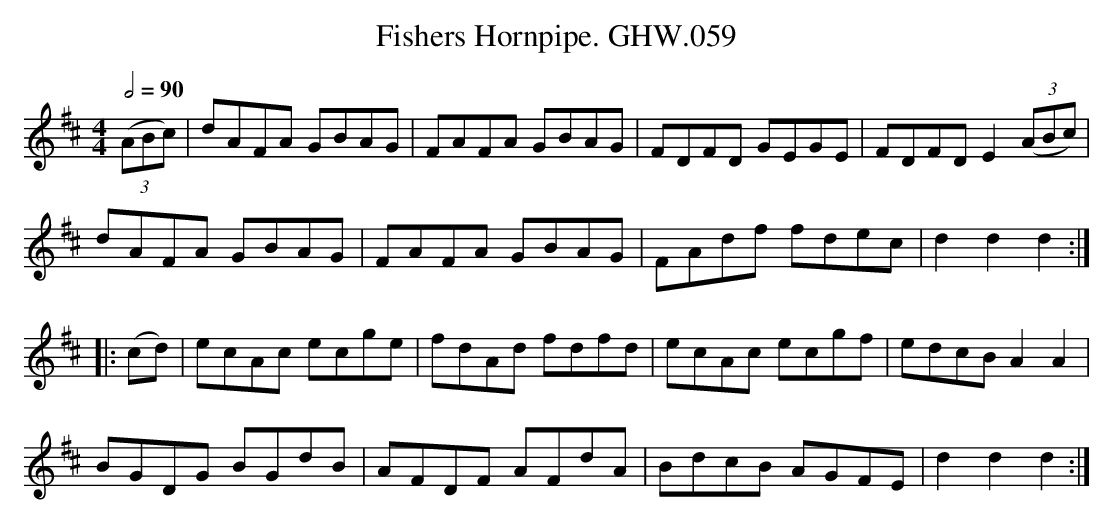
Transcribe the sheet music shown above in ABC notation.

X:1
T:Fishers Hornpipe. GHW.059
M:4/4
L:1/8
Q:1/2=90
K:D
((3ABc)|dAFA GBAG|FAFA GBAG|FDFD GEGE|FDFD E2 ((3ABc)|
dAFA GBAG|FAFA GBAG|FAdf fdec|d2d2d2:|
|:(cd)|ecAc ecge|fdAd fdfd|ecAc ecgf|edcB A2A2|
BGDG BGdB|AFDF AFdA|BdcB AGFE|d2d2d2:|
